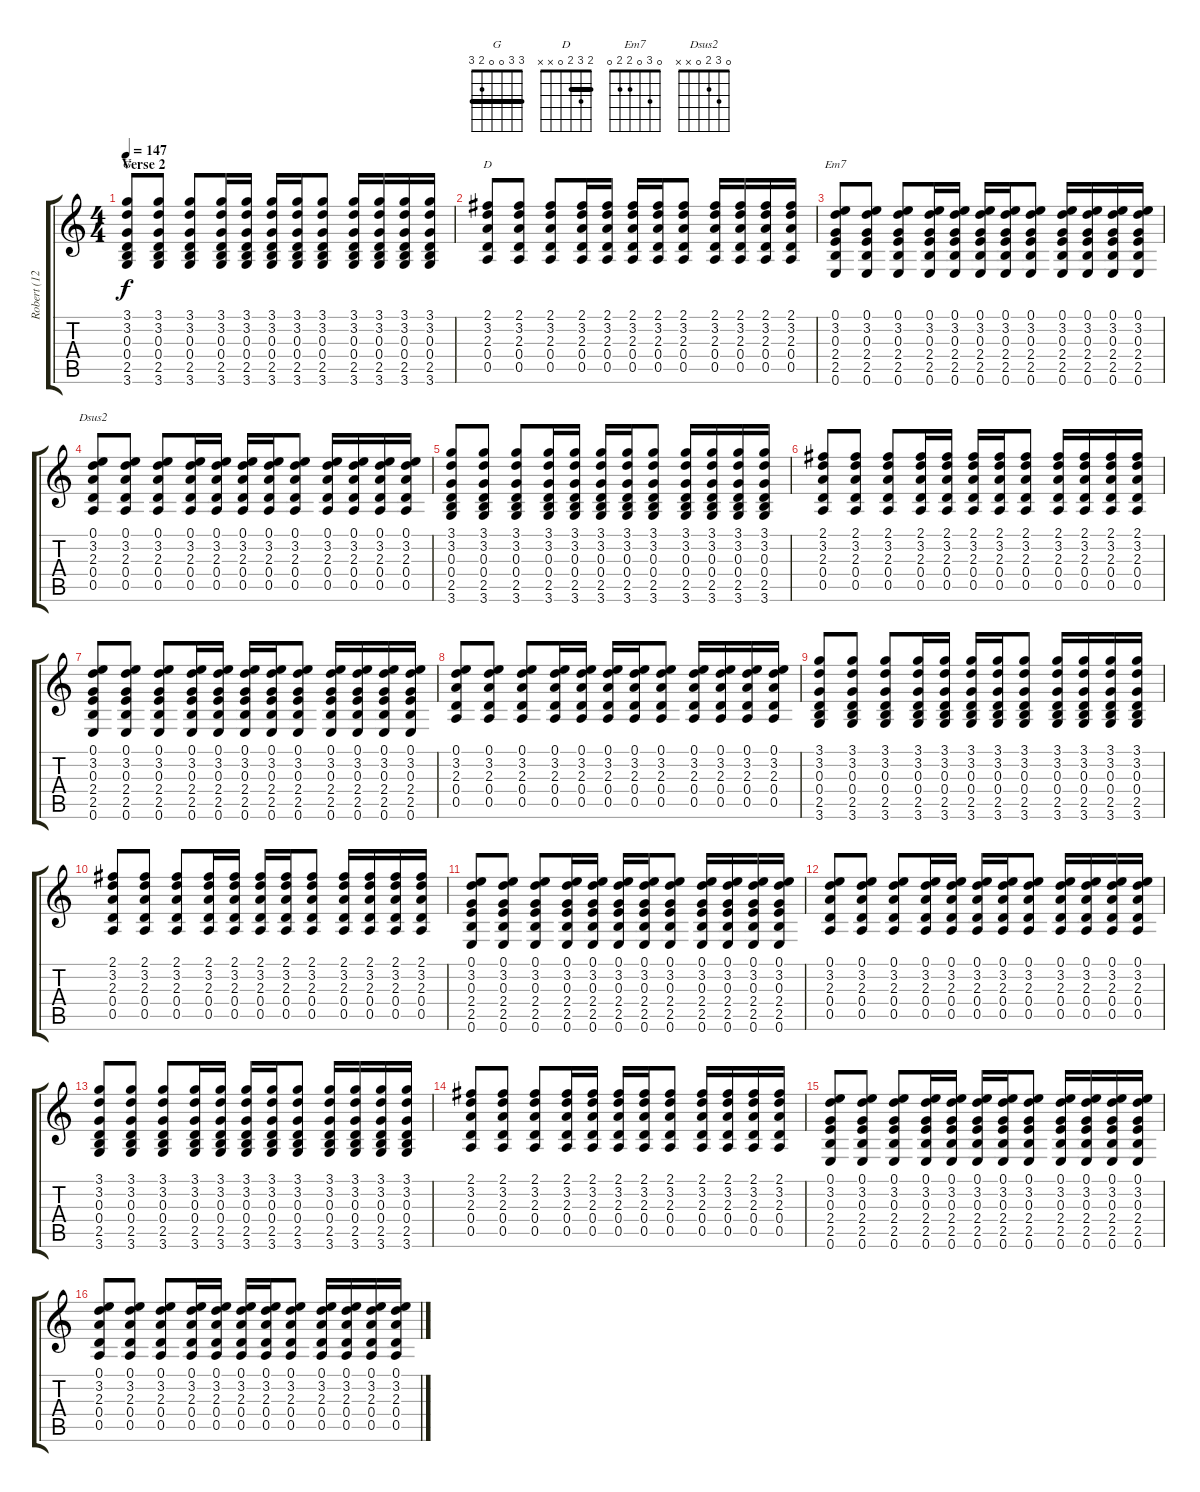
\track ("Robert (12-strings guitar)" "Robert (12") {instrument acousticguitarnylon}
\staff {score tabs}
\tuning (E4 B3 G3 D3 A2 E2) {hide}
\chord ("G" 3 3 0 0 2 3) {barre 3}
\chord ("D" 2 3 2 0 x x) {barre 2}
\chord ("Em7" 0 3 0 2 2 0)
\chord ("Dsus2" 0 3 2 0 x x)
\ts (4 4)
\section ("" "Verse 2")
\tempo 147
\clef g2
\ks c
(3.1 3.2 0.3 0.4 2.5 3.6).8{ch "G" dy f} (3.1 3.2 0.3 0.4 2.5 3.6).8 (3.1 3.2 0.3 0.4 2.5 3.6).8 (3.1 3.2 0.3 0.4 2.5 3.6).16 (3.1 3.2 0.3 0.4 2.5 3.6).16 (3.1 3.2 0.3 0.4 2.5 3.6).16 (3.1 3.2 0.3 0.4 2.5 3.6).16 (3.1 3.2 0.3 0.4 2.5 3.6).8 (3.1 3.2 0.3 0.4 2.5 3.6).16 (3.1 3.2 0.3 0.4 2.5 3.6).16 (3.1 3.2 0.3 0.4 2.5 3.6).16 (3.1 3.2 0.3 0.4 2.5 3.6).16 |
(2.1 3.2 2.3 0.4 0.5).8{ch "D"} (2.1 3.2 2.3 0.4 0.5).8 (2.1 3.2 2.3 0.4 0.5).8 (2.1 3.2 2.3 0.4 0.5).16 (2.1 3.2 2.3 0.4 0.5).16 (2.1 3.2 2.3 0.4 0.5).16 (2.1 3.2 2.3 0.4 0.5).16 (2.1 3.2 2.3 0.4 0.5).8 (2.1 3.2 2.3 0.4 0.5).16 (2.1 3.2 2.3 0.4 0.5).16 (2.1 3.2 2.3 0.4 0.5).16 (2.1 3.2 2.3 0.4 0.5).16 |
(0.1 3.2 0.3 2.4 2.5 0.6).8{ch "Em7"} (0.1 3.2 0.3 2.4 2.5 0.6).8 (0.1 3.2 0.3 2.4 2.5 0.6).8 (0.1 3.2 0.3 2.4 2.5 0.6).16 (0.1 3.2 0.3 2.4 2.5 0.6).16 (0.1 3.2 0.3 2.4 2.5 0.6).16 (0.1 3.2 0.3 2.4 2.5 0.6).16 (0.1 3.2 0.3 2.4 2.5 0.6).8 (0.1 3.2 0.3 2.4 2.5 0.6).16 (0.1 3.2 0.3 2.4 2.5 0.6).16 (0.1 3.2 0.3 2.4 2.5 0.6).16 (0.1 3.2 0.3 2.4 2.5 0.6).16 |
(0.1 3.2 2.3 0.4 0.5).8{ch "Dsus2"} (0.1 3.2 2.3 0.4 0.5).8 (0.1 3.2 2.3 0.4 0.5).8 (0.1 3.2 2.3 0.4 0.5).16 (0.1 3.2 2.3 0.4 0.5).16 (0.1 3.2 2.3 0.4 0.5).16 (0.1 3.2 2.3 0.4 0.5).16 (0.1 3.2 2.3 0.4 0.5).8 (0.1 3.2 2.3 0.4 0.5).16 (0.1 3.2 2.3 0.4 0.5).16 (0.1 3.2 2.3 0.4 0.5).16 (0.1 3.2 2.3 0.4 0.5).16 |
(3.1 3.2 0.3 0.4 2.5 3.6).8 (3.1 3.2 0.3 0.4 2.5 3.6).8 (3.1 3.2 0.3 0.4 2.5 3.6).8 (3.1 3.2 0.3 0.4 2.5 3.6).16 (3.1 3.2 0.3 0.4 2.5 3.6).16 (3.1 3.2 0.3 0.4 2.5 3.6).16 (3.1 3.2 0.3 0.4 2.5 3.6).16 (3.1 3.2 0.3 0.4 2.5 3.6).8 (3.1 3.2 0.3 0.4 2.5 3.6).16 (3.1 3.2 0.3 0.4 2.5 3.6).16 (3.1 3.2 0.3 0.4 2.5 3.6).16 (3.1 3.2 0.3 0.4 2.5 3.6).16 |
(2.1 3.2 2.3 0.4 0.5).8 (2.1 3.2 2.3 0.4 0.5).8 (2.1 3.2 2.3 0.4 0.5).8 (2.1 3.2 2.3 0.4 0.5).16 (2.1 3.2 2.3 0.4 0.5).16 (2.1 3.2 2.3 0.4 0.5).16 (2.1 3.2 2.3 0.4 0.5).16 (2.1 3.2 2.3 0.4 0.5).8 (2.1 3.2 2.3 0.4 0.5).16 (2.1 3.2 2.3 0.4 0.5).16 (2.1 3.2 2.3 0.4 0.5).16 (2.1 3.2 2.3 0.4 0.5).16 |
(0.1 3.2 0.3 2.4 2.5 0.6).8 (0.1 3.2 0.3 2.4 2.5 0.6).8 (0.1 3.2 0.3 2.4 2.5 0.6).8 (0.1 3.2 0.3 2.4 2.5 0.6).16 (0.1 3.2 0.3 2.4 2.5 0.6).16 (0.1 3.2 0.3 2.4 2.5 0.6).16 (0.1 3.2 0.3 2.4 2.5 0.6).16 (0.1 3.2 0.3 2.4 2.5 0.6).8 (0.1 3.2 0.3 2.4 2.5 0.6).16 (0.1 3.2 0.3 2.4 2.5 0.6).16 (0.1 3.2 0.3 2.4 2.5 0.6).16 (0.1 3.2 0.3 2.4 2.5 0.6).16 |
(0.1 3.2 2.3 0.4 0.5).8 (0.1 3.2 2.3 0.4 0.5).8 (0.1 3.2 2.3 0.4 0.5).8 (0.1 3.2 2.3 0.4 0.5).16 (0.1 3.2 2.3 0.4 0.5).16 (0.1 3.2 2.3 0.4 0.5).16 (0.1 3.2 2.3 0.4 0.5).16 (0.1 3.2 2.3 0.4 0.5).8 (0.1 3.2 2.3 0.4 0.5).16 (0.1 3.2 2.3 0.4 0.5).16 (0.1 3.2 2.3 0.4 0.5).16 (0.1 3.2 2.3 0.4 0.5).16 |
(3.1 3.2 0.3 0.4 2.5 3.6).8 (3.1 3.2 0.3 0.4 2.5 3.6).8 (3.1 3.2 0.3 0.4 2.5 3.6).8 (3.1 3.2 0.3 0.4 2.5 3.6).16 (3.1 3.2 0.3 0.4 2.5 3.6).16 (3.1 3.2 0.3 0.4 2.5 3.6).16 (3.1 3.2 0.3 0.4 2.5 3.6).16 (3.1 3.2 0.3 0.4 2.5 3.6).8 (3.1 3.2 0.3 0.4 2.5 3.6).16 (3.1 3.2 0.3 0.4 2.5 3.6).16 (3.1 3.2 0.3 0.4 2.5 3.6).16 (3.1 3.2 0.3 0.4 2.5 3.6).16 |
(2.1 3.2 2.3 0.4 0.5).8 (2.1 3.2 2.3 0.4 0.5).8 (2.1 3.2 2.3 0.4 0.5).8 (2.1 3.2 2.3 0.4 0.5).16 (2.1 3.2 2.3 0.4 0.5).16 (2.1 3.2 2.3 0.4 0.5).16 (2.1 3.2 2.3 0.4 0.5).16 (2.1 3.2 2.3 0.4 0.5).8 (2.1 3.2 2.3 0.4 0.5).16 (2.1 3.2 2.3 0.4 0.5).16 (2.1 3.2 2.3 0.4 0.5).16 (2.1 3.2 2.3 0.4 0.5).16 |
(0.1 3.2 0.3 2.4 2.5 0.6).8 (0.1 3.2 0.3 2.4 2.5 0.6).8 (0.1 3.2 0.3 2.4 2.5 0.6).8 (0.1 3.2 0.3 2.4 2.5 0.6).16 (0.1 3.2 0.3 2.4 2.5 0.6).16 (0.1 3.2 0.3 2.4 2.5 0.6).16 (0.1 3.2 0.3 2.4 2.5 0.6).16 (0.1 3.2 0.3 2.4 2.5 0.6).8 (0.1 3.2 0.3 2.4 2.5 0.6).16 (0.1 3.2 0.3 2.4 2.5 0.6).16 (0.1 3.2 0.3 2.4 2.5 0.6).16 (0.1 3.2 0.3 2.4 2.5 0.6).16 |
(0.1 3.2 2.3 0.4 0.5).8 (0.1 3.2 2.3 0.4 0.5).8 (0.1 3.2 2.3 0.4 0.5).8 (0.1 3.2 2.3 0.4 0.5).16 (0.1 3.2 2.3 0.4 0.5).16 (0.1 3.2 2.3 0.4 0.5).16 (0.1 3.2 2.3 0.4 0.5).16 (0.1 3.2 2.3 0.4 0.5).8 (0.1 3.2 2.3 0.4 0.5).16 (0.1 3.2 2.3 0.4 0.5).16 (0.1 3.2 2.3 0.4 0.5).16 (0.1 3.2 2.3 0.4 0.5).16 |
(3.1 3.2 0.3 0.4 2.5 3.6).8 (3.1 3.2 0.3 0.4 2.5 3.6).8 (3.1 3.2 0.3 0.4 2.5 3.6).8 (3.1 3.2 0.3 0.4 2.5 3.6).16 (3.1 3.2 0.3 0.4 2.5 3.6).16 (3.1 3.2 0.3 0.4 2.5 3.6).16 (3.1 3.2 0.3 0.4 2.5 3.6).16 (3.1 3.2 0.3 0.4 2.5 3.6).8 (3.1 3.2 0.3 0.4 2.5 3.6).16 (3.1 3.2 0.3 0.4 2.5 3.6).16 (3.1 3.2 0.3 0.4 2.5 3.6).16 (3.1 3.2 0.3 0.4 2.5 3.6).16 |
(2.1 3.2 2.3 0.4 0.5).8 (2.1 3.2 2.3 0.4 0.5).8 (2.1 3.2 2.3 0.4 0.5).8 (2.1 3.2 2.3 0.4 0.5).16 (2.1 3.2 2.3 0.4 0.5).16 (2.1 3.2 2.3 0.4 0.5).16 (2.1 3.2 2.3 0.4 0.5).16 (2.1 3.2 2.3 0.4 0.5).8 (2.1 3.2 2.3 0.4 0.5).16 (2.1 3.2 2.3 0.4 0.5).16 (2.1 3.2 2.3 0.4 0.5).16 (2.1 3.2 2.3 0.4 0.5).16 |
(0.1 3.2 0.3 2.4 2.5 0.6).8 (0.1 3.2 0.3 2.4 2.5 0.6).8 (0.1 3.2 0.3 2.4 2.5 0.6).8 (0.1 3.2 0.3 2.4 2.5 0.6).16 (0.1 3.2 0.3 2.4 2.5 0.6).16 (0.1 3.2 0.3 2.4 2.5 0.6).16 (0.1 3.2 0.3 2.4 2.5 0.6).16 (0.1 3.2 0.3 2.4 2.5 0.6).8 (0.1 3.2 0.3 2.4 2.5 0.6).16 (0.1 3.2 0.3 2.4 2.5 0.6).16 (0.1 3.2 0.3 2.4 2.5 0.6).16 (0.1 3.2 0.3 2.4 2.5 0.6).16 |
(0.1 3.2 2.3 0.4 0.5).8 (0.1 3.2 2.3 0.4 0.5).8 (0.1 3.2 2.3 0.4 0.5).8 (0.1 3.2 2.3 0.4 0.5).16 (0.1 3.2 2.3 0.4 0.5).16 (0.1 3.2 2.3 0.4 0.5).16 (0.1 3.2 2.3 0.4 0.5).16 (0.1 3.2 2.3 0.4 0.5).8 (0.1 3.2 2.3 0.4 0.5).16 (0.1 3.2 2.3 0.4 0.5).16 (0.1 3.2 2.3 0.4 0.5).16 (0.1 3.2 2.3 0.4 0.5).16
